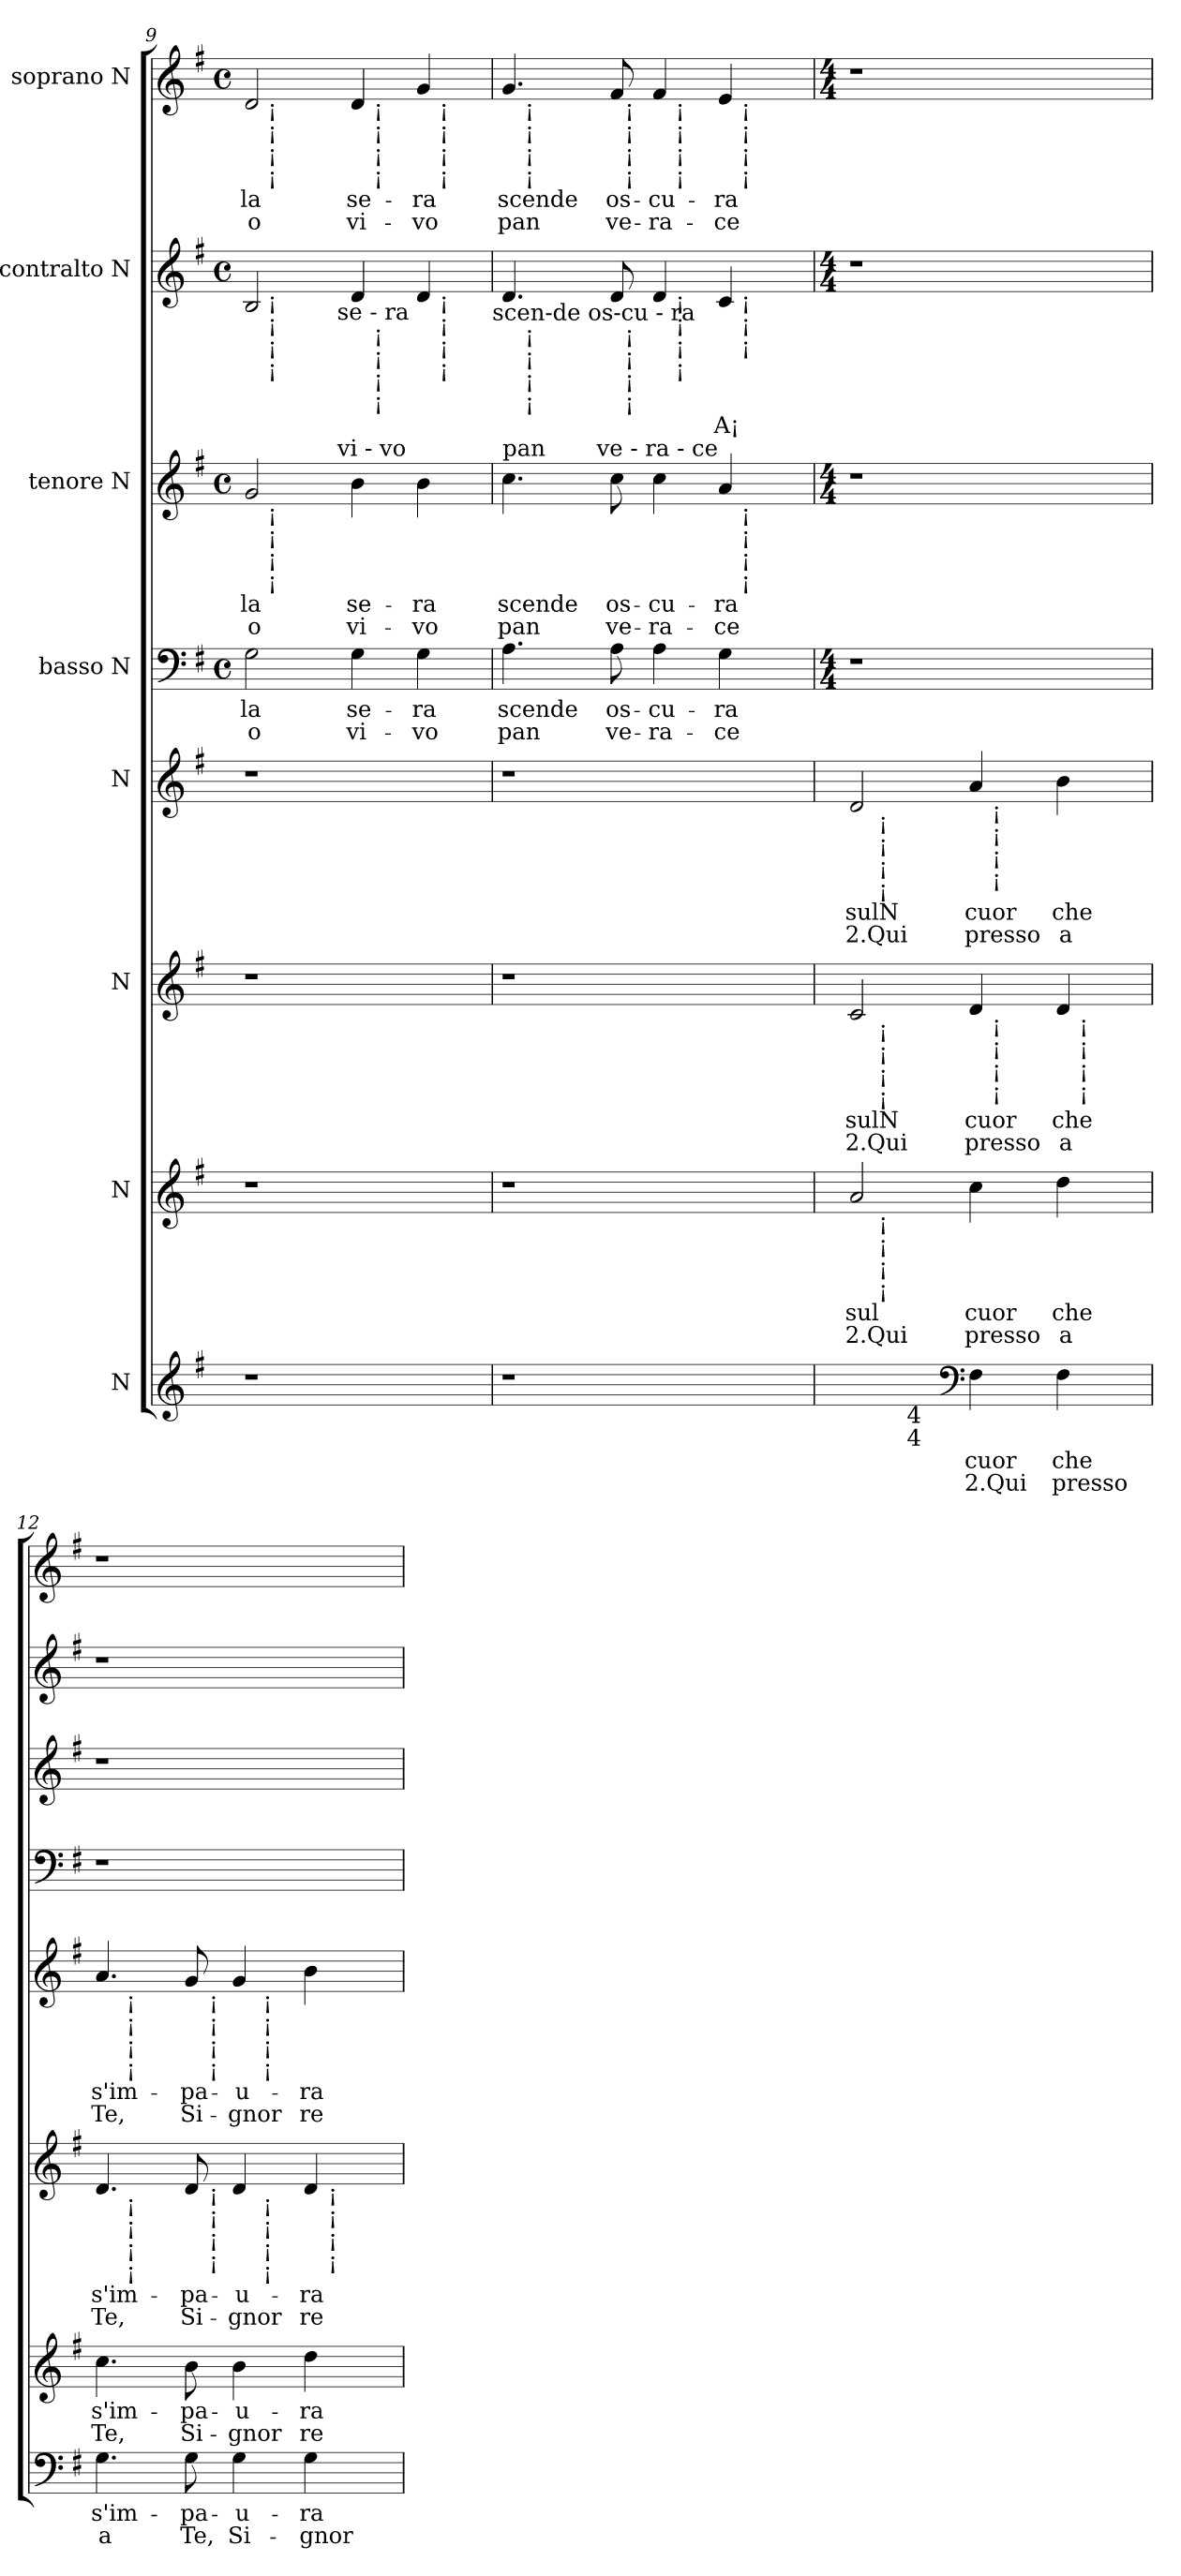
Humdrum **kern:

**kern	**text	**text	**kern	**text	**text	**kern	**text	**text	**kern	**text	**text	**kern	**text	**text	**kern	**text	**text	**kern	**text	**kern	**text	**text
*part8	*part8	*part8	*part7	*part7	*part7	*part6	*part6	*part6	*part5	*part5	*part5	*part4	*part4	*part4	*part3	*part3	*part3	*part2	*part2	*part1	*part1	*part1
*staff8	*staff8	*staff8	*staff7	*staff7	*staff7	*staff6	*staff6	*staff6	*staff5	*staff5	*staff5	*staff4	*staff4	*staff4	*staff3	*staff3	*staff3	*staff2	*staff2	*staff1	*staff1	*staff1
*I"N	*	*	*I"N	*	*	*I"N	*	*	*I"N	*	*	*I"basso N	*	*	*I"tenore N	*	*	*I"contralto N	*	*I"soprano N	*	*
*clefG2	*	*	*clefG2	*	*	*clefG2	*	*	*clefG2	*	*	*clefF4	*	*	*clefG2	*	*	*clefG2	*	*clefG2	*	*
*k[f#]	*	*	*k[f#]	*	*	*k[f#]	*	*	*k[f#]	*	*	*k[f#]	*	*	*k[f#]	*	*	*k[f#]	*	*k[f#]	*	*
*G:	*	*	*G:	*	*	*G:	*	*	*G:	*	*	*G:	*	*	*G:	*	*	*G:	*	*G:	*	*
*	*	*	*	*	*	*	*	*	*	*	*	*M4/4	*	*	*M4/4	*	*	*M4/4	*	*M4/4	*	*
*	*	*	*	*	*	*	*	*	*	*	*	*met(c)	*	*	*met(c)	*	*	*met(c)	*	*met(c)	*	*
=9	=9	=9	=9	=9	=9	=9	=9	=9	=9	=9	=9	=9	=9	=9	=9	=9	=9	=9	=9	=9	=9	=9
!	!	!	!	!	!	!	!	!	!	!	!	!	!	!	!	!	!	!LO:TX:b:t=la	!	!	!	!
!	!	!	!	!	!	!	!	!	!	!	!	!	!LO:LY:b	!LO:LY:b	!	!LO:LY:b	!LO:LY:b	!	!	!	!LO:LY:b	!LO:LY:b
*	*	*	*	*	*	*	*	*	*	*	*	*	*	*	*^	*	*	*^	*	*^	*	*
*	*	*	*	*	*	*	*	*	*	*	*	*	*	*	*	*^	*	*	*	*^	*	*	*^	*	*
*	*	*	*	*	*	*	*	*	*	*	*	*	*	*	*	*	*	*	*	*	*	*^	*	*	*	*^	*	*
*	*	*	*	*	*	*	*	*	*	*	*	*	*	*	*	*	*	*	*	*	*	*	*^	*	*	*	*	*	*	*
1r	.	.	1r	.	.	1r	.	.	1r	.	.	2G\	la	o	2g</	16ryy	4...ryy	la	o	2B/	16ryy	4...ryy	2ryy	2ryy	.	2d/	16ryy	2ryy	2ryy	la	o
!	!	!	!	!	!	!	!	!	!	!	!	!	!	!	!	!	!	!	!	!	!	!	!	!	!	!	!LO:TX:b:t=¡	!	!	!	!
!	!	!	!	!	!	!	!	!	!	!	!	!	!	!	!	!	!	!	!	!	!	!	!	!	!	!	!LO:TX:b:t=¡	!	!	!	!
!	!	!	!	!	!	!	!	!	!	!	!	!	!	!	!	!	!	!	!	!	!	!	!	!	!	!	!LO:TX:b:t=¡	!	!	!	!
!	!	!	!	!	!	!	!	!	!	!	!	!	!	!	!	!	!	!	!	!	!	!	!	!	!	!	!LO:TX:b:t=¡	!	!	!	!
!	!	!	!	!	!	!	!	!	!	!	!	!	!	!	!	!	!	!	!	!	!LO:TX:b:t=¡	!	!	!	!	!	!	!	!	!	!
!	!	!	!	!	!	!	!	!	!	!	!	!	!	!	!	!	!	!	!	!	!LO:TX:b:t=¡	!	!	!	!	!	!	!	!	!	!
!	!	!	!	!	!	!	!	!	!	!	!	!	!	!	!	!	!	!	!	!	!LO:TX:b:t=¡	!	!	!	!	!	!	!	!	!	!
!	!	!	!	!	!	!	!	!	!	!	!	!	!	!	!	!	!	!	!	!	!LO:TX:b:t=¡	!	!	!	!	!	!	!	!	!	!
!	!	!	!	!	!	!	!	!	!	!	!	!	!	!	!	!LO:TX:b:t=¡	!	!	!	!	!	!	!	!	!	!	!	!	!	!	!
!	!	!	!	!	!	!	!	!	!	!	!	!	!	!	!	!LO:TX:b:t=¡	!	!	!	!	!	!	!	!	!	!	!	!	!	!	!
!	!	!	!	!	!	!	!	!	!	!	!	!	!	!	!	!LO:TX:b:t=¡	!	!	!	!	!	!	!	!	!	!	!	!	!	!	!
!	!	!	!	!	!	!	!	!	!	!	!	!	!	!	!	!LO:TX:b:t=¡	!	!	!	!	!	!	!	!	!	!	!	!	!	!	!
.	.	.	.	.	.	.	.	.	.	.	.	.	.	.	.	2...ryy	.	.	.	.	2...ryy	.	.	.	.	.	2...ryy	.	.	.	.
!	!	!	!	!	!	!	!	!	!	!	!	!	!	!	!	!	!	!	!	!	!	!LO:TX:b:t=se - ra	!	!	!	!	!	!	!	!	!
!	!	!	!	!	!	!	!	!	!	!	!	!	!	!	!	!	!LO:TX:a:t=vi - vo	!	!	!	!	!	!	!	!	!	!	!	!	!	!
.	.	.	.	.	.	.	.	.	.	.	.	.	.	.	.	.	2ryy	.	.	.	.	2ryy	.	.	.	.	.	.	.	.	.
!	!	!	!	!	!	!	!	!	!	!	!	!	!LO:LY:b	!LO:LY:b	!	!	!	!LO:LY:b	!LO:LY:b	!	!	!	!	!	!	!	!	!	!	!LO:LY:b	!LO:LY:b
.	.	.	.	.	.	.	.	.	.	.	.	4G\	se-	vi-	4b>\	.	.	se-	vi-	4d/	.	.	16ryy	4ryy	.	4d/	.	16ryy	4ryy	se-	vi-
!	!	!	!	!	!	!	!	!	!	!	!	!	!	!	!	!	!	!	!	!	!	!	!	!	!	!	!	!LO:TX:b:t=¡	!	!	!
!	!	!	!	!	!	!	!	!	!	!	!	!	!	!	!	!	!	!	!	!	!	!	!	!	!	!	!	!LO:TX:b:t=¡	!	!	!
!	!	!	!	!	!	!	!	!	!	!	!	!	!	!	!	!	!	!	!	!	!	!	!	!	!	!	!	!LO:TX:b:t=¡	!	!	!
!	!	!	!	!	!	!	!	!	!	!	!	!	!	!	!	!	!	!	!	!	!	!	!	!	!	!	!	!LO:TX:b:t=¡	!	!	!
!	!	!	!	!	!	!	!	!	!	!	!	!	!	!	!	!	!	!	!	!	!	!	!LO:TX:b:t=¡	!	!	!	!	!	!	!	!
!	!	!	!	!	!	!	!	!	!	!	!	!	!	!	!	!	!	!	!	!	!	!	!LO:TX:b:t=¡	!	!	!	!	!	!	!	!
!	!	!	!	!	!	!	!	!	!	!	!	!	!	!	!	!	!	!	!	!	!	!	!LO:TX:b:t=¡	!	!	!	!	!	!	!	!
!	!	!	!	!	!	!	!	!	!	!	!	!	!	!	!	!	!	!	!	!	!	!	!LO:TX:b:t=¡	!	!	!	!	!	!	!	!
.	.	.	.	.	.	.	.	.	.	.	.	.	.	.	.	.	.	.	.	.	.	.	4..ryy	.	.	.	.	4..ryy	.	.	.
!	!	!	!	!	!	!	!	!	!	!	!	!	!LO:LY:b	!LO:LY:b	!	!	!	!LO:LY:b	!LO:LY:b	!	!	!	!	!	!	!	!	!	!	!LO:LY:b	!LO:LY:b
.	.	.	.	.	.	.	.	.	.	.	.	4G\	-ra	-vo	4b>\	.	.	-ra	-vo	4d/	.	.	.	16ryy	.	4g/	.	.	16ryy	-ra	-vo
!	!	!	!	!	!	!	!	!	!	!	!	!	!	!	!	!	!	!	!	!	!	!	!	!	!	!	!	!	!LO:TX:b:t=¡	!	!
!	!	!	!	!	!	!	!	!	!	!	!	!	!	!	!	!	!	!	!	!	!	!	!	!	!	!	!	!	!LO:TX:b:t=¡	!	!
!	!	!	!	!	!	!	!	!	!	!	!	!	!	!	!	!	!	!	!	!	!	!	!	!	!	!	!	!	!LO:TX:b:t=¡	!	!
!	!	!	!	!	!	!	!	!	!	!	!	!	!	!	!	!	!	!	!	!	!	!	!	!	!	!	!	!	!LO:TX:b:t=¡	!	!
!	!	!	!	!	!	!	!	!	!	!	!	!	!	!	!	!	!	!	!	!	!	!	!	!LO:TX:b:t=¡	!	!	!	!	!	!	!
!	!	!	!	!	!	!	!	!	!	!	!	!	!	!	!	!	!	!	!	!	!	!	!	!LO:TX:b:t=¡	!	!	!	!	!	!	!
!	!	!	!	!	!	!	!	!	!	!	!	!	!	!	!	!	!	!	!	!	!	!	!	!LO:TX:b:t=¡	!	!	!	!	!	!	!
!	!	!	!	!	!	!	!	!	!	!	!	!	!	!	!	!	!	!	!	!	!	!	!	!LO:TX:b:t=¡	!	!	!	!	!	!	!
.	.	.	.	.	.	.	.	.	.	.	.	.	.	.	.	.	.	.	.	.	.	.	.	8.ryy	.	.	.	.	8.ryy	.	.
.	.	.	.	.	.	.	.	.	.	.	.	.	.	.	.	.	32ryy	.	.	.	.	32ryy	.	.	.	.	.	.	.	.	.
!	!	!	!	!	!	!	!	!	!	!	!	!	!	!	!	!	!	!	!	!LO:TX:b:t=scen-de os-cu - ra	!	!	!	!	!	!	!	!	!	!	!
=10	=10	=10	=10	=10	=10	=10	=10	=10	=10	=10	=10	=10	=10	=10	=10	=10	=10	=10	=10	=10	=10	=10	=10	=10	=10	=10	=10	=10	=10	=10	=10
!	!	!	!	!	!	!	!	!	!	!	!	!	!	!	!LO:TX:a:t=pan	!	!	!	!	!	!	!	!	!	!	!	!	!	!	!	!
!	!	!	!	!	!	!	!	!	!	!	!	!	!LO:LY:b	!LO:LY:b	!	!	!	!LO:LY:b	!LO:LY:b	!	!	!	!	!	!	!	!	!	!	!LO:LY:b	!LO:LY:b
*	*	*	*	*	*	*	*	*	*	*	*	*	*	*	*	*	*	*	*	*	*	*	*	*	*	*	*	*	*^	*	*
1r	.	.	1r	.	.	1r	.	.	1r	.	.	4.A\	scen­de	pan	4.cc>\	4ryy	2ryy	scen­de	pan	4.d/	16ryy	4ryy	2ryy	2ryy	.	4.g/	16ryy	4ryy	2ryy	2ryy	scen­de	pan
!	!	!	!	!	!	!	!	!	!	!	!	!	!	!	!	!	!	!	!	!	!	!	!	!	!	!	!LO:TX:b:t=¡	!	!	!	!	!
!	!	!	!	!	!	!	!	!	!	!	!	!	!	!	!	!	!	!	!	!	!	!	!	!	!	!	!LO:TX:b:t=¡	!	!	!	!	!
!	!	!	!	!	!	!	!	!	!	!	!	!	!	!	!	!	!	!	!	!	!	!	!	!	!	!	!LO:TX:b:t=¡	!	!	!	!	!
!	!	!	!	!	!	!	!	!	!	!	!	!	!	!	!	!	!	!	!	!	!	!	!	!	!	!	!LO:TX:b:t=¡	!	!	!	!	!
!	!	!	!	!	!	!	!	!	!	!	!	!	!	!	!	!	!	!	!	!	!LO:TX:b:t=¡	!	!	!	!	!	!	!	!	!	!	!
!	!	!	!	!	!	!	!	!	!	!	!	!	!	!	!	!	!	!	!	!	!LO:TX:b:t=¡	!	!	!	!	!	!	!	!	!	!	!
!	!	!	!	!	!	!	!	!	!	!	!	!	!	!	!	!	!	!	!	!	!LO:TX:b:t=¡	!	!	!	!	!	!	!	!	!	!	!
!	!	!	!	!	!	!	!	!	!	!	!	!	!	!	!	!	!	!	!	!	!LO:TX:b:t=¡	!	!	!	!	!	!	!	!	!	!	!
.	.	.	.	.	.	.	.	.	.	.	.	.	.	.	.	.	.	.	.	.	2...ryy	.	.	.	.	.	2...ryy	.	.	.	.	.
.	.	.	.	.	.	.	.	.	.	.	.	.	.	.	.	16.ryy	.	.	.	.	.	8ryy	.	.	.	.	.	8ryy	.	.	.	.
!	!	!	!	!	!	!	!	!	!	!	!	!	!	!	!	!LO:TX:a:t=ve - ra - ce	!	!	!	!	!	!	!	!	!	!	!	!	!	!	!	!
.	.	.	.	.	.	.	.	.	.	.	.	.	.	.	.	2ryy	.	.	.	.	.	.	.	.	.	.	.	.	.	.	.	.
!	!	!	!	!	!	!	!	!	!	!	!	!	!LO:LY:b	!LO:LY:b	!	!	!	!LO:LY:b	!LO:LY:b	!	!	!	!	!	!	!	!	!	!	!	!LO:LY:b	!LO:LY:b
.	.	.	.	.	.	.	.	.	.	.	.	8A\	os-	ve-	8cc>\	.	.	os-	ve-	8d/	.	32ryy	.	.	.	8f#/	.	32ryy	.	.	os-	ve-
!	!	!	!	!	!	!	!	!	!	!	!	!	!	!	!	!	!	!	!	!	!	!	!	!	!	!	!	!LO:TX:b:t=¡	!	!	!	!
!	!	!	!	!	!	!	!	!	!	!	!	!	!	!	!	!	!	!	!	!	!	!	!	!	!	!	!	!LO:TX:b:t=¡	!	!	!	!
!	!	!	!	!	!	!	!	!	!	!	!	!	!	!	!	!	!	!	!	!	!	!	!	!	!	!	!	!LO:TX:b:t=¡	!	!	!	!
!	!	!	!	!	!	!	!	!	!	!	!	!	!	!	!	!	!	!	!	!	!	!	!	!	!	!	!	!LO:TX:b:t=¡	!	!	!	!
!	!	!	!	!	!	!	!	!	!	!	!	!	!	!	!	!	!	!	!	!	!	!LO:TX:b:t=¡	!	!	!	!	!	!	!	!	!	!
!	!	!	!	!	!	!	!	!	!	!	!	!	!	!	!	!	!	!	!	!	!	!LO:TX:b:t=¡	!	!	!	!	!	!	!	!	!	!
!	!	!	!	!	!	!	!	!	!	!	!	!	!	!	!	!	!	!	!	!	!	!LO:TX:b:t=¡	!	!	!	!	!	!	!	!	!	!
!	!	!	!	!	!	!	!	!	!	!	!	!	!	!	!	!	!	!	!	!	!	!LO:TX:b:t=¡	!	!	!	!	!	!	!	!	!	!
.	.	.	.	.	.	.	.	.	.	.	.	.	.	.	.	.	.	.	.	.	.	2ryy	.	.	.	.	.	2ryy	.	.	.	.
!	!	!	!	!	!	!	!	!	!	!	!	!	!LO:LY:b:rj	!LO:LY:b:rj	!	!	!	!LO:LY:b:rj	!LO:LY:b:rj	!	!	!	!	!	!	!	!	!	!	!	!LO:LY:b:rj	!LO:LY:b:rj
.	.	.	.	.	.	.	.	.	.	.	.	4A\	-cu-	-ra-	4cc>\	.	4ryy	-cu-	-ra-	4d/	.	.	16ryy	4ryy	.	4f#/	.	.	16ryy	4ryy	-cu-	-ra-
!	!	!	!	!	!	!	!	!	!	!	!	!	!	!	!	!	!	!	!	!	!	!	!	!	!	!	!	!	!LO:TX:b:t=¡	!	!	!
!	!	!	!	!	!	!	!	!	!	!	!	!	!	!	!	!	!	!	!	!	!	!	!	!	!	!	!	!	!LO:TX:b:t=¡	!	!	!
!	!	!	!	!	!	!	!	!	!	!	!	!	!	!	!	!	!	!	!	!	!	!	!	!	!	!	!	!	!LO:TX:b:t=¡	!	!	!
!	!	!	!	!	!	!	!	!	!	!	!	!	!	!	!	!	!	!	!	!	!	!	!	!	!	!	!	!	!LO:TX:b:t=¡	!	!	!
!	!	!	!	!	!	!	!	!	!	!	!	!	!	!	!	!	!	!	!	!	!	!	!LO:TX:b:t=¡	!	!	!	!	!	!	!	!	!
!	!	!	!	!	!	!	!	!	!	!	!	!	!	!	!	!	!	!	!	!	!	!	!LO:TX:b:t=¡	!	!	!	!	!	!	!	!	!
!	!	!	!	!	!	!	!	!	!	!	!	!	!	!	!	!	!	!	!	!	!	!	!LO:TX:b:t=¡	!	!	!	!	!	!	!	!	!
!	!	!	!	!	!	!	!	!	!	!	!	!	!	!	!	!	!	!	!	!	!	!	!LO:TX:b:t=¡	!	!	!	!	!	!	!	!	!
.	.	.	.	.	.	.	.	.	.	.	.	.	.	.	.	.	.	.	.	.	.	.	4..ryy	.	.	.	.	.	4..ryy	.	.	.
!	!	!	!	!	!	!	!	!	!	!	!	!	!LO:LY:b	!LO:LY:b	!	!	!	!LO:LY:b	!LO:LY:b	!	!	!	!	!	!LO:LY:b	!	!	!	!	!	!LO:LY:b	!LO:LY:b
.	.	.	.	.	.	.	.	.	.	.	.	4G\	-ra	-ce	4a/	.	16ryy	-ra	-ce	4c/	.	.	.	16ryy	A¡	4e/	.	.	.	16ryy	-ra	-ce
!	!	!	!	!	!	!	!	!	!	!	!	!	!	!	!	!	!	!	!	!	!	!	!	!	!	!	!	!	!	!LO:TX:b:t=¡	!	!
!	!	!	!	!	!	!	!	!	!	!	!	!	!	!	!	!	!	!	!	!	!	!	!	!	!	!	!	!	!	!LO:TX:b:t=¡	!	!
!	!	!	!	!	!	!	!	!	!	!	!	!	!	!	!	!	!	!	!	!	!	!	!	!	!	!	!	!	!	!LO:TX:b:t=¡	!	!
!	!	!	!	!	!	!	!	!	!	!	!	!	!	!	!	!	!	!	!	!	!	!	!	!	!	!	!	!	!	!LO:TX:b:t=¡	!	!
!	!	!	!	!	!	!	!	!	!	!	!	!	!	!	!	!	!	!	!	!	!	!	!	!LO:TX:b:t=¡	!	!	!	!	!	!	!	!
!	!	!	!	!	!	!	!	!	!	!	!	!	!	!	!	!	!	!	!	!	!	!	!	!LO:TX:b:t=¡	!	!	!	!	!	!	!	!
!	!	!	!	!	!	!	!	!	!	!	!	!	!	!	!	!	!	!	!	!	!	!	!	!LO:TX:b:t=¡	!	!	!	!	!	!	!	!
!	!	!	!	!	!	!	!	!	!	!	!	!	!	!	!	!	!LO:TX:b:t=¡	!	!	!	!	!	!	!	!	!	!	!	!	!	!	!
!	!	!	!	!	!	!	!	!	!	!	!	!	!	!	!	!	!LO:TX:b:t=¡	!	!	!	!	!	!	!	!	!	!	!	!	!	!	!
!	!	!	!	!	!	!	!	!	!	!	!	!	!	!	!	!	!LO:TX:b:t=¡	!	!	!	!	!	!	!	!	!	!	!	!	!	!	!
!	!	!	!	!	!	!	!	!	!	!	!	!	!	!	!	!	!LO:TX:b:t=¡	!	!	!	!	!	!	!	!	!	!	!	!	!	!	!
.	.	.	.	.	.	.	.	.	.	.	.	.	.	.	.	.	8.ryy	.	.	.	.	.	.	8.ryy	.	.	.	.	.	8.ryy	.	.
.	.	.	.	.	.	.	.	.	.	.	.	.	.	.	.	8ryy	.	.	.	.	.	.	.	.	.	.	.	.	.	.	.	.
.	.	.	.	.	.	.	.	.	.	.	.	.	.	.	.	.	.	.	.	.	.	16.ryy	.	.	.	.	.	16.ryy	.	.	.	.
.	.	.	.	.	.	.	.	.	.	.	.	.	.	.	.	32ryy	.	.	.	.	.	.	.	.	.	.	.	.	.	.	.	.
*	*	*	*	*	*	*	*	*	*	*	*	*	*	*	*v	*v	*v	*	*	*	*	*	*	*	*	*v	*v	*v	*v	*v	*	*
*	*	*	*	*	*	*	*	*	*	*	*	*	*	*	*	*	*	*v	*v	*v	*v	*v	*	*	*	*
!!LO:LB:g=z
=11	=11	=11	=11	=11	=11	=11	=11	=11	=11	=11	=11	=11	=11	=11	=11	=11	=11	=11	=11	=11	=11	=11
*	*	*	*	*	*	*	*	*	*	*	*	*M4/4	*	*	*M4/4	*	*	*M4/4	*	*M4/4	*	*
*	*	*	*	*	*	*	*	*	*	*	*	*	*	*	*^	*	*	*^	*	*^	*	*
*	*	*	*	*	*	*	*	*	*	*	*	*	*	*	*	*^	*	*	*	*^	*	*	*^	*	*
*	*	*	*	*	*	*	*	*	*	*	*	*	*	*	*	*	*	*	*	*	*	*^	*	*	*	*^	*	*
*	*	*	*	*	*	*	*	*	*	*	*	*	*	*	*	*	*	*	*	*	*	*	*^	*	*	*	*	*^	*	*
!	!	!	!LO:TX:b:t=	!	!	!	!	!	!	!	!	!	!	!	!	!	!	!	!	!	!	!	!	!	!	!	!	!	!	!	!	!
!	!	!	!	!LO:LY:b	!LO:LY:b	!	!LO:LY:b	!LO:LY:b	!	!LO:LY:b	!LO:LY:b	!	!	!	!	!	!	!	!	!	!	!	!	!	!	!	!	!	!	!	!	!
*^	*	*	*^	*	*	*^	*	*	*^	*	*	*	*	*	*	*	*	*	*	*	*	*	*	*	*	*	*	*	*	*	*	*
*	*	*	*	*	*	*	*	*	*^	*	*	*	*^	*	*	*	*	*	*	*	*	*	*	*	*	*	*	*	*	*	*	*	*	*	*	*
*	*	*	*	*	*	*	*	*	*	*	*	*	*	*	*	*	*	*	*	*	*v	*v	*v	*	*	*	*	*	*	*	*	*v	*v	*v	*v	*v	*	*
*	*	*	*	*	*	*	*	*	*	*^	*	*	*	*	*	*	*	*	*	*	*	*	*	*v	*v	*v	*v	*v	*	*	*	*
2ryy	8ryy	.	.	2a/	16.ryy	sul	2.Qui	2c/	16.ryy	2ryy	2ryy	sulN	2.Qui	2d/	16.ryy	2ryy	sulN	2.Qui	1r	.	.	1r	.	.	1r	.	1r	.	.
!	!	!	!	!	!	!	!	!	!	!	!	!	!	!	!LO:TX:b:t=¡	!	!	!	!	!	!	!	!	!	!	!	!	!	!
!	!	!	!	!	!	!	!	!	!	!	!	!	!	!	!LO:TX:b:t=¡	!	!	!	!	!	!	!	!	!	!	!	!	!	!
!	!	!	!	!	!	!	!	!	!	!	!	!	!	!	!LO:TX:b:t=¡	!	!	!	!	!	!	!	!	!	!	!	!	!	!
!	!	!	!	!	!	!	!	!	!	!	!	!	!	!	!LO:TX:b:t=¡	!	!	!	!	!	!	!	!	!	!	!	!	!	!
!	!	!	!	!	!	!	!	!	!LO:TX:b:t=¡	!	!	!	!	!	!	!	!	!	!	!	!	!	!	!	!	!	!	!	!
!	!	!	!	!	!	!	!	!	!LO:TX:b:t=¡	!	!	!	!	!	!	!	!	!	!	!	!	!	!	!	!	!	!	!	!
!	!	!	!	!	!	!	!	!	!LO:TX:b:t=¡	!	!	!	!	!	!	!	!	!	!	!	!	!	!	!	!	!	!	!	!
!	!	!	!	!	!	!	!	!	!LO:TX:b:t=¡	!	!	!	!	!	!	!	!	!	!	!	!	!	!	!	!	!	!	!	!
!	!	!	!	!	!LO:TX:b:t=¡	!	!	!	!	!	!	!	!	!	!	!	!	!	!	!	!	!	!	!	!	!	!	!	!
!	!	!	!	!	!LO:TX:b:t=¡	!	!	!	!	!	!	!	!	!	!	!	!	!	!	!	!	!	!	!	!	!	!	!	!
!	!	!	!	!	!LO:TX:b:t=¡	!	!	!	!	!	!	!	!	!	!	!	!	!	!	!	!	!	!	!	!	!	!	!	!
!	!	!	!	!	!LO:TX:b:t=¡	!	!	!	!	!	!	!	!	!	!	!	!	!	!	!	!	!	!	!	!	!	!	!	!
.	.	.	.	.	2ryy	.	.	.	2ryy	.	.	.	.	.	2ryy	.	.	.	.	.	.	.	.	.	.	.	.	.	.
.	32ryy	.	.	.	.	.	.	.	.	.	.	.	.	.	.	.	.	.	.	.	.	.	.	.	.	.	.	.	.
!	!LO:TX:b:t=4	!	!	!	!	!	!	!	!	!	!	!	!	!	!	!	!	!	!	!	!	!	!	!	!	!	!	!	!
!	!LO:TX:b:t=4	!	!	!	!	!	!	!	!	!	!	!	!	!	!	!	!	!	!	!	!	!	!	!	!	!	!	!	!
.	2ryy	.	.	.	.	.	.	.	.	.	.	.	.	.	.	.	.	.	.	.	.	.	.	.	.	.	.	.	.
*clefF4	*	*	*	*	*	*	*	*	*	*	*	*	*	*	*	*	*	*	*	*	*	*	*	*	*	*	*	*	*
!	!	!LO:LY:b	!LO:LY:b	!	!	!LO:LY:b	!LO:LY:b	!	!	!	!	!LO:LY:b	!LO:LY:b	!	!	!	!LO:LY:b	!LO:LY:b	!	!	!	!	!	!	!	!	!	!	!
4F#\	.	cuor	2.Qui	4cc\	.	cuor	pres­so	4d/	.	16ryy	4ryy	cuor	pres­so	4a/	.	16ryy	cuor	pres­so	.	.	.	.	.	.	.	.	.	.	.
!	!	!	!	!	!	!	!	!	!	!	!	!	!	!	!	!LO:TX:b:t=¡	!	!	!	!	!	!	!	!	!	!	!	!	!
!	!	!	!	!	!	!	!	!	!	!	!	!	!	!	!	!LO:TX:b:t=¡	!	!	!	!	!	!	!	!	!	!	!	!	!
!	!	!	!	!	!	!	!	!	!	!	!	!	!	!	!	!LO:TX:b:t=¡	!	!	!	!	!	!	!	!	!	!	!	!	!
!	!	!	!	!	!	!	!	!	!	!	!	!	!	!	!	!LO:TX:b:t=¡	!	!	!	!	!	!	!	!	!	!	!	!	!
!	!	!	!	!	!	!	!	!	!	!LO:TX:b:t=¡	!	!	!	!	!	!	!	!	!	!	!	!	!	!	!	!	!	!	!
!	!	!	!	!	!	!	!	!	!	!LO:TX:b:t=¡	!	!	!	!	!	!	!	!	!	!	!	!	!	!	!	!	!	!	!
!	!	!	!	!	!	!	!	!	!	!LO:TX:b:t=¡	!	!	!	!	!	!	!	!	!	!	!	!	!	!	!	!	!	!	!
!	!	!	!	!	!	!	!	!	!	!LO:TX:b:t=¡	!	!	!	!	!	!	!	!	!	!	!	!	!	!	!	!	!	!	!
.	.	.	.	.	.	.	.	.	.	4..ryy	.	.	.	.	.	4..ryy	.	.	.	.	.	.	.	.	.	.	.	.	.
.	.	.	.	.	4ryy	.	.	.	4ryy	.	.	.	.	.	4ryy	.	.	.	.	.	.	.	.	.	.	.	.	.	.
.	4ryy	.	.	.	.	.	.	.	.	.	.	.	.	.	.	.	.	.	.	.	.	.	.	.	.	.	.	.	.
!	!	!LO:LY:b	!LO:LY:b	!	!	!LO:LY:b	!LO:LY:b	!	!	!	!	!LO:LY:b	!LO:LY:b	!	!	!	!LO:LY:b	!LO:LY:b	!	!	!	!	!	!	!	!	!	!	!
4F#\	.	che	pres­so	4dd\	.	che	a	4d/	.	.	16ryy	che	a	4b\	.	.	che	a	.	.	.	.	.	.	.	.	.	.	.
!	!	!	!	!	!	!	!	!	!	!	!LO:TX:b:t=¡	!	!	!	!	!	!	!	!	!	!	!	!	!	!	!	!	!	!
!	!	!	!	!	!	!	!	!	!	!	!LO:TX:b:t=¡	!	!	!	!	!	!	!	!	!	!	!	!	!	!	!	!	!	!
!	!	!	!	!	!	!	!	!	!	!	!LO:TX:b:t=¡	!	!	!	!	!	!	!	!	!	!	!	!	!	!	!	!	!	!
!	!	!	!	!	!	!	!	!	!	!	!LO:TX:b:t=¡	!	!	!	!	!	!	!	!	!	!	!	!	!	!	!	!	!	!
.	.	.	.	.	.	.	.	.	.	.	8.ryy	.	.	.	.	.	.	.	.	.	.	.	.	.	.	.	.	.	.
.	.	.	.	.	8ryy	.	.	.	8ryy	.	.	.	.	.	8ryy	.	.	.	.	.	.	.	.	.	.	.	.	.	.
.	16.ryy	.	.	.	.	.	.	.	.	.	.	.	.	.	.	.	.	.	.	.	.	.	.	.	.	.	.	.	.
.	.	.	.	.	32ryy	.	.	.	32ryy	.	.	.	.	.	32ryy	.	.	.	.	.	.	.	.	.	.	.	.	.	.
=12	=12	=12	=12	=12	=12	=12	=12	=12	=12	=12	=12	=12	=12	=12	=12	=12	=12	=12	=12	=12	=12	=12	=12	=12	=12	=12	=12	=12	=12
!	!	!LO:LY:b	!LO:LY:b	!	!	!LO:LY:b	!LO:LY:b	!	!	!	!	!LO:LY:b	!LO:LY:b	!	!	!	!LO:LY:b	!LO:LY:b	!	!	!	!	!	!	!	!	!	!	!
*v	*v	*	*	*	*	*	*	*	*	*	*	*	*	*	*	*	*	*	*	*	*	*	*	*	*	*	*	*	*
*	*	*	*v	*v	*	*	*	*	*	*	*	*	*	*	*	*	*	*	*	*	*	*	*	*	*	*	*	*
4.G\	s'im-	a	4.cc\	s'im-	Te,	4.d/	16.ryy	4..ryy	2ryy	s'im-	Te,	4.a/	16.ryy	4..ryy	s'im-	Te,	1r	.	.	1r	.	.	1r	.	1r	.	.
!	!	!	!	!	!	!	!	!	!	!	!	!	!LO:TX:b:t=¡	!	!	!	!	!	!	!	!	!	!	!	!	!	!
!	!	!	!	!	!	!	!	!	!	!	!	!	!LO:TX:b:t=¡	!	!	!	!	!	!	!	!	!	!	!	!	!	!
!	!	!	!	!	!	!	!	!	!	!	!	!	!LO:TX:b:t=¡	!	!	!	!	!	!	!	!	!	!	!	!	!	!
!	!	!	!	!	!	!	!	!	!	!	!	!	!LO:TX:b:t=¡	!	!	!	!	!	!	!	!	!	!	!	!	!	!
!	!	!	!	!	!	!	!LO:TX:b:t=¡	!	!	!	!	!	!	!	!	!	!	!	!	!	!	!	!	!	!	!	!
!	!	!	!	!	!	!	!LO:TX:b:t=¡	!	!	!	!	!	!	!	!	!	!	!	!	!	!	!	!	!	!	!	!
!	!	!	!	!	!	!	!LO:TX:b:t=¡	!	!	!	!	!	!	!	!	!	!	!	!	!	!	!	!	!	!	!	!
!	!	!	!	!	!	!	!LO:TX:b:t=¡	!	!	!	!	!	!	!	!	!	!	!	!	!	!	!	!	!	!	!	!
.	.	.	.	.	.	.	2ryy	.	.	.	.	.	2ryy	.	.	.	.	.	.	.	.	.	.	.	.	.	.
!	!LO:LY:b	!LO:LY:b	!	!LO:LY:b	!LO:LY:b	!	!	!	!	!LO:LY:b	!LO:LY:b	!	!	!	!LO:LY:b	!LO:LY:b	!	!	!	!	!	!	!	!	!	!	!
8G\	-pa-	Te,	8b\	-pa-	Si-	8d/	.	.	.	-pa-	Si-	8g/	.	.	-pa-	Si-	.	.	.	.	.	.	.	.	.	.	.
!	!	!	!	!	!	!	!	!	!	!	!	!	!	!LO:TX:b:t=¡	!	!	!	!	!	!	!	!	!	!	!	!	!
!	!	!	!	!	!	!	!	!	!	!	!	!	!	!LO:TX:b:t=¡	!	!	!	!	!	!	!	!	!	!	!	!	!
!	!	!	!	!	!	!	!	!	!	!	!	!	!	!LO:TX:b:t=¡	!	!	!	!	!	!	!	!	!	!	!	!	!
!	!	!	!	!	!	!	!	!	!	!	!	!	!	!LO:TX:b:t=¡	!	!	!	!	!	!	!	!	!	!	!	!	!
!	!	!	!	!	!	!	!	!LO:TX:b:t=¡	!	!	!	!	!	!	!	!	!	!	!	!	!	!	!	!	!	!	!
!	!	!	!	!	!	!	!	!LO:TX:b:t=¡	!	!	!	!	!	!	!	!	!	!	!	!	!	!	!	!	!	!	!
!	!	!	!	!	!	!	!	!LO:TX:b:t=¡	!	!	!	!	!	!	!	!	!	!	!	!	!	!	!	!	!	!	!
!	!	!	!	!	!	!	!	!LO:TX:b:t=¡	!	!	!	!	!	!	!	!	!	!	!	!	!	!	!	!	!	!	!
.	.	.	.	.	.	.	.	2ryy	.	.	.	.	.	2ryy	.	.	.	.	.	.	.	.	.	.	.	.	.
!	!LO:LY:b:rj	!LO:LY:b:rj	!	!LO:LY:b:rj	!LO:LY:b:rj	!	!	!	!	!LO:LY:b:rj	!LO:LY:b:rj	!	!	!	!LO:LY:b:rj	!LO:LY:b:rj	!	!	!	!	!	!	!	!	!	!	!
4G\	-u-	Si-	4b\	-u-	-gnor	4d/	.	.	4ryy	-u-	-gnor	4g/	.	.	-u-	-gnor	.	.	.	.	.	.	.	.	.	.	.
!	!	!	!	!	!	!	!	!	!	!	!	!	!LO:TX:b:t=¡	!	!	!	!	!	!	!	!	!	!	!	!	!	!
!	!	!	!	!	!	!	!	!	!	!	!	!	!LO:TX:b:t=¡	!	!	!	!	!	!	!	!	!	!	!	!	!	!
!	!	!	!	!	!	!	!	!	!	!	!	!	!LO:TX:b:t=¡	!	!	!	!	!	!	!	!	!	!	!	!	!	!
!	!	!	!	!	!	!	!	!	!	!	!	!	!LO:TX:b:t=¡	!	!	!	!	!	!	!	!	!	!	!	!	!	!
!	!	!	!	!	!	!	!LO:TX:b:t=¡	!	!	!	!	!	!	!	!	!	!	!	!	!	!	!	!	!	!	!	!
!	!	!	!	!	!	!	!LO:TX:b:t=¡	!	!	!	!	!	!	!	!	!	!	!	!	!	!	!	!	!	!	!	!
!	!	!	!	!	!	!	!LO:TX:b:t=¡	!	!	!	!	!	!	!	!	!	!	!	!	!	!	!	!	!	!	!	!
!	!	!	!	!	!	!	!LO:TX:b:t=¡	!	!	!	!	!	!	!	!	!	!	!	!	!	!	!	!	!	!	!	!
.	.	.	.	.	.	.	4ryy	.	.	.	.	.	4ryy	.	.	.	.	.	.	.	.	.	.	.	.	.	.
!	!LO:LY:b	!LO:LY:b	!	!LO:LY:b	!LO:LY:b	!	!	!	!	!LO:LY:b	!LO:LY:b	!	!	!	!LO:LY:b	!LO:LY:b	!	!	!	!	!	!	!	!	!	!	!
4G\	-ra	-gnor	4dd\	-ra	re-	4d/	.	.	16ryy	-ra	re-	4b\	.	.	-ra	re-	.	.	.	.	.	.	.	.	.	.	.
!	!	!	!	!	!	!	!	!	!LO:TX:b:t=¡	!	!	!	!	!	!	!	!	!	!	!	!	!	!	!	!	!	!
!	!	!	!	!	!	!	!	!	!LO:TX:b:t=¡	!	!	!	!	!	!	!	!	!	!	!	!	!	!	!	!	!	!
!	!	!	!	!	!	!	!	!	!LO:TX:b:t=¡	!	!	!	!	!	!	!	!	!	!	!	!	!	!	!	!	!	!
!	!	!	!	!	!	!	!	!	!LO:TX:b:t=¡	!	!	!	!	!	!	!	!	!	!	!	!	!	!	!	!	!	!
.	.	.	.	.	.	.	.	.	8.ryy	.	.	.	.	.	.	.	.	.	.	.	.	.	.	.	.	.	.
.	.	.	.	.	.	.	8ryy	.	.	.	.	.	8ryy	.	.	.	.	.	.	.	.	.	.	.	.	.	.
.	.	.	.	.	.	.	.	16ryy	.	.	.	.	.	16ryy	.	.	.	.	.	.	.	.	.	.	.	.	.
.	.	.	.	.	.	.	32ryy	.	.	.	.	.	32ryy	.	.	.	.	.	.	.	.	.	.	.	.	.	.
*	*	*	*	*	*	*v	*v	*v	*v	*	*	*	*	*	*	*	*	*	*	*	*	*	*	*	*	*	*
*	*	*	*	*	*	*	*	*	*v	*v	*v	*	*	*	*	*	*	*	*	*	*	*	*	*
=	=	=	=	=	=	=	=	=	=	=	=	=	=	=	=	=	=	=	=	=	=	=
*-	*-	*-	*-	*-	*-	*-	*-	*-	*-	*-	*-	*-	*-	*-	*-	*-	*-	*-	*-	*-	*-	*-
